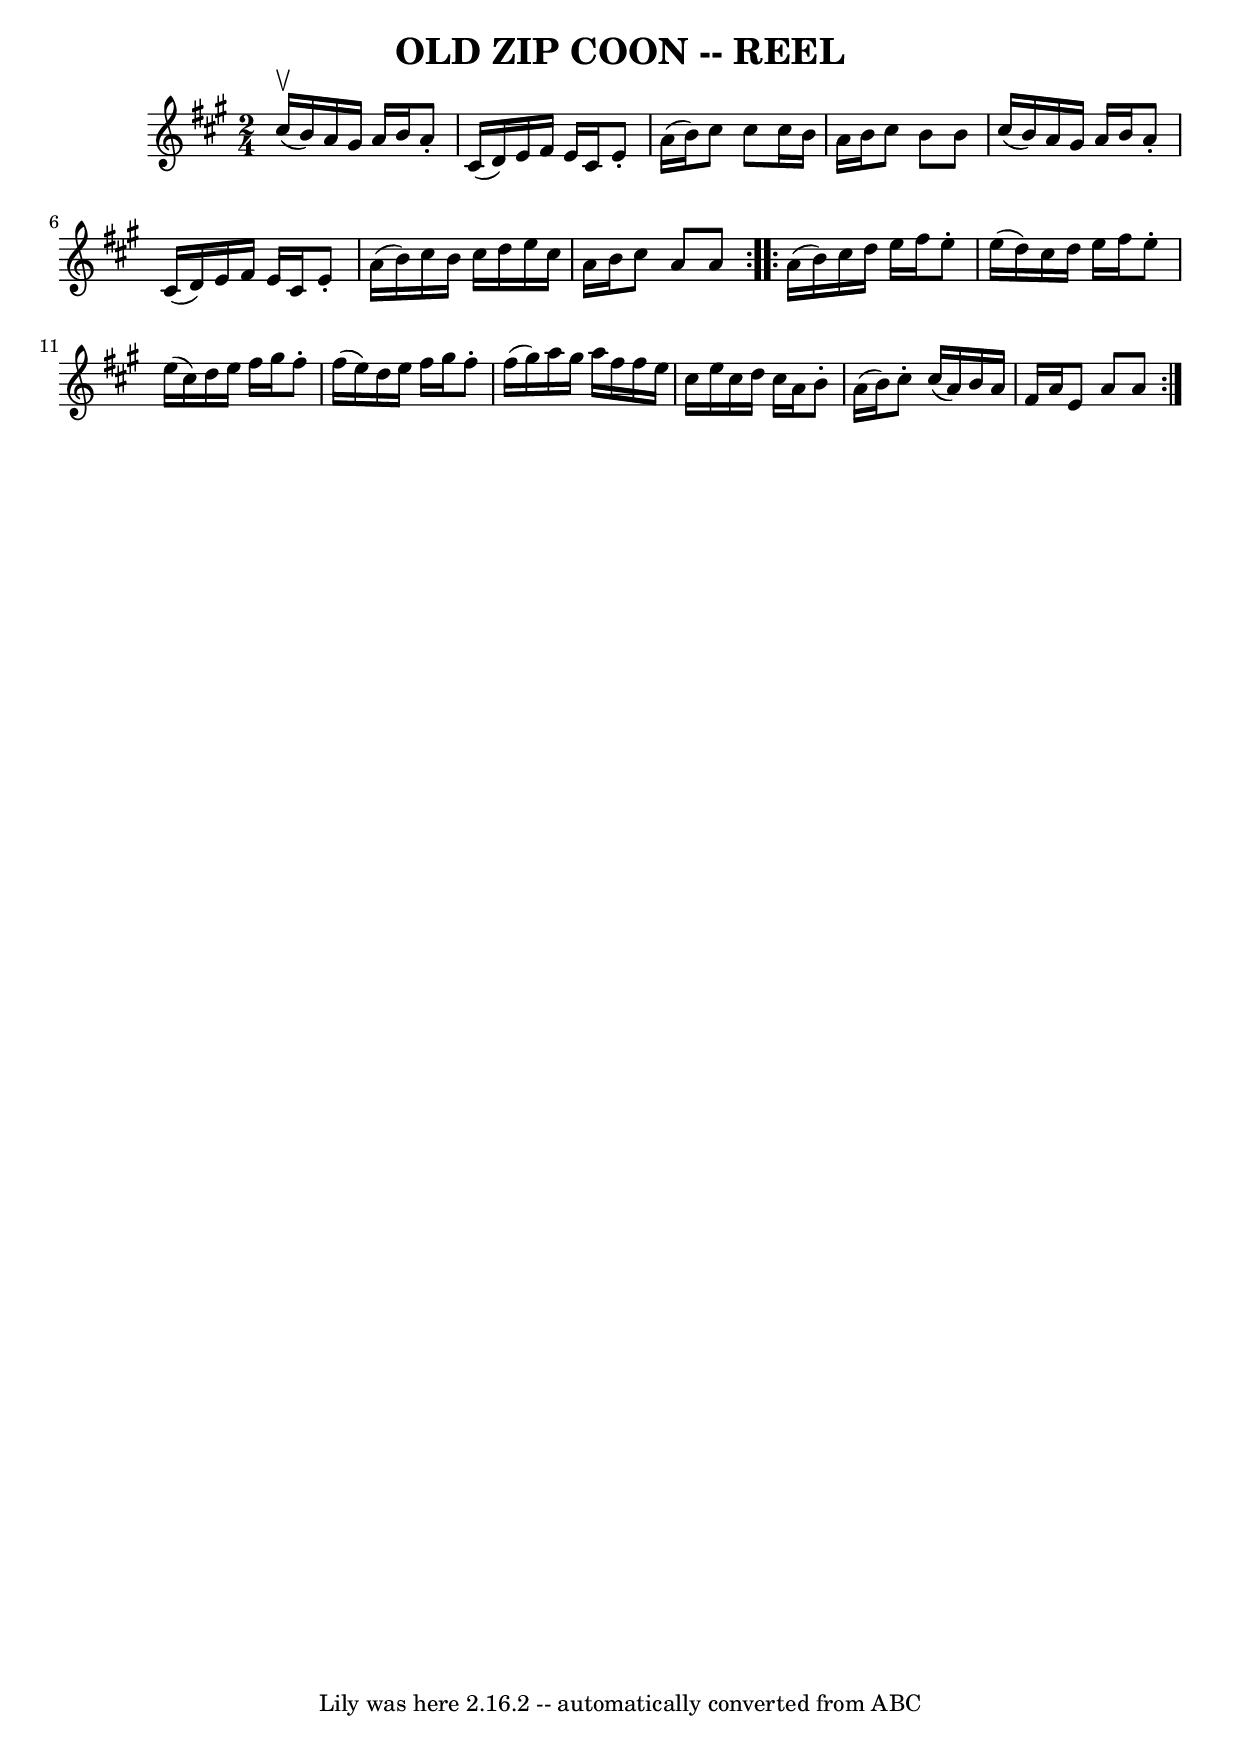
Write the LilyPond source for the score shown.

\version "2.7.40"
\include "Mammoth.ily"
\header {
	%% book = "Ryan's Mammoth Collection of Fiddle Tunes"
	crossRefNumber = "1"
	footnotes = "\\\\OLD ZIP COON. -- First couple down the outside and back  up  the centre,\\\\[second couple down  the centre and back up the outside at: same time.]\\\\First couple down the centre and back up the outside, [second couple down\\\\the outside and back up the centre at: same time.] First and second couples\\\\down the centre together, back.  -- First couple cast off, right and  left\\\\four."
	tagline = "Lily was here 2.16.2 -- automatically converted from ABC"
	title = "OLD ZIP COON -- REEL"
}
voicedefault =  {


\repeat volta 2 {
\time 2/4 
\key a \major cis''16 (^\upbow b'16)   |
 a'16    
gis'16 a'16 b'16 a'8 -. cis'16 (d'16)   |
 e'16    
fis'16 e'16 cis'16 e'8 -. a'16 (b'16)   |
 cis''8    
cis''8 cis''16 b'16 a'16 b'16    |
 cis''8 b'8 b'8    
cis''16 (b'16)   |
 a'16 gis'16 a'16 b'16 a'8 -.   
cis'16 (d'16)   |
 e'16 fis'16 e'16 cis'16 e'8 -.   
a'16 (b'16)   |
 cis''16 b'16 cis''16 d''16 e''16    
cis''16 a'16 b'16    |
 cis''8 a'8 a'8    }     
\repeat volta 2 { a'16 (b'16)   |
 cis''16 d''16 e''16  
 fis''16 e''8 -. e''16 (d''16)   |
 cis''16 d''16    
e''16 fis''16 e''8 -. e''16 (cis''16)   |
 d''16 e''16 
 fis''16 gis''16 fis''8 -. fis''16 (e''16)   |
 d''16   
 e''16 fis''16 gis''16 fis''8 -. fis''16 (gis''16)   |
  
 a''16 gis''16 a''16 fis''16 fis''16 e''16 cis''16 e''16 
   |
 cis''16 d''16 cis''16 a'16 b'8 -. a'16 (b'16) 
  |
 cis''8 -. cis''16 (a'16) b'16 a'16 fis'16 a'16  
  |
 e'8 a'8 a'8    }   
}

\score{
    <<

	\context Staff="default"
	{
	    \voicedefault 
	}

    >>
	\layout {
	}
	\midi {}
}
